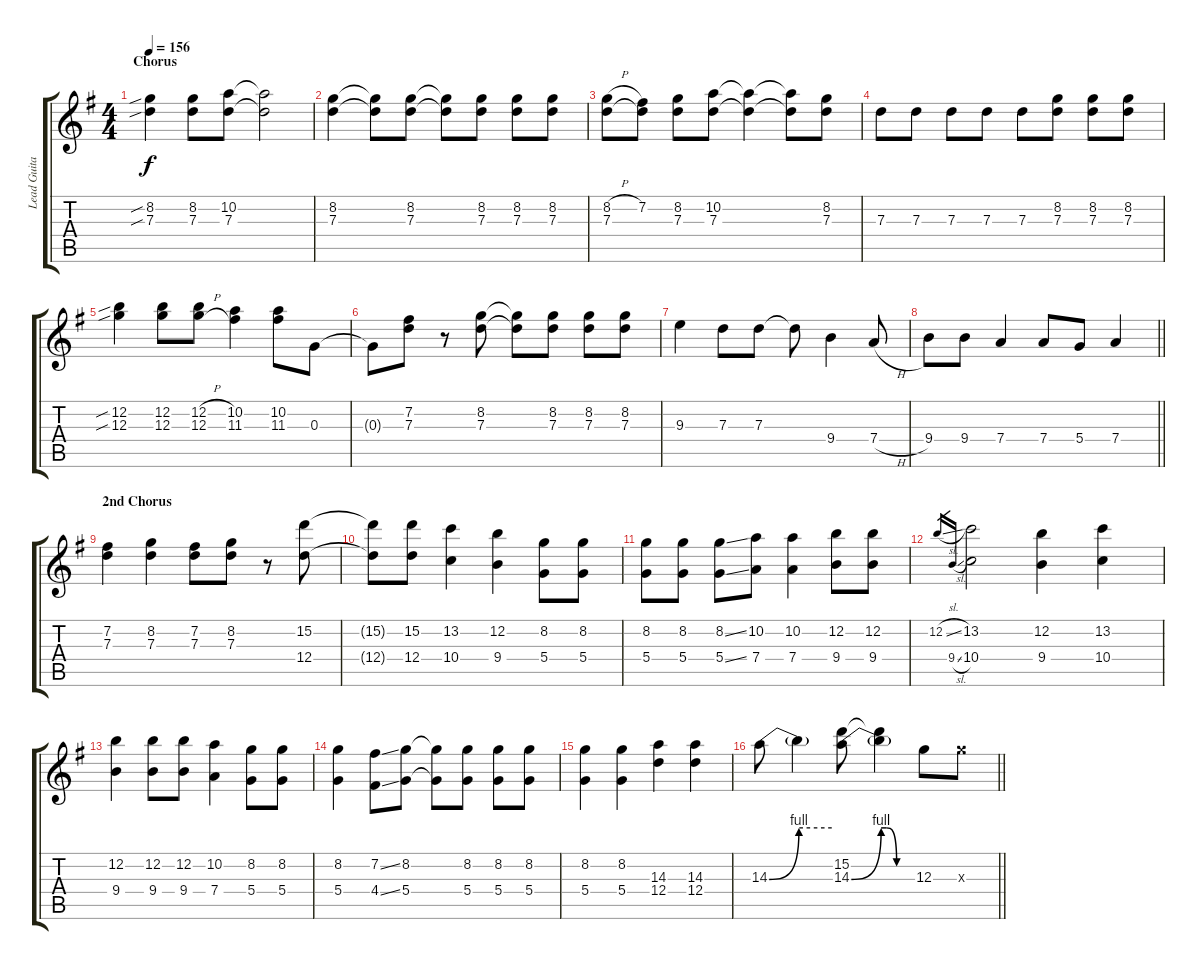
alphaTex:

\track ("Lead Guitar" "Lead Guita") {instrument overdrivenguitar}
\staff {score tabs}
\tuning (E4 B3 G3 D3 A2 E2) {hide}
\ts (4 4)
\section ("" "Chorus")
\tempo 156
\clef g2
\ks g
(8.2{sib} 7.3{sib}).4{dy f} (8.2 7.3).8 (10.2 7.3).8 (10.2{t} 7.3{t}).2 |
(8.2 7.3).4 (8.2{t} 7.3{t}).8 (8.2 7.3).8 (8.2{t} 7.3{t}).8 (8.2 7.3).8 (8.2 7.3).8 (8.2 7.3).8 |
(8.2{h} 7.3).8 (7.2 7.3{t}).8 (8.2 7.3).8 (10.2 7.3).8 (10.2{t} 7.3{t}).4 (10.2{t} 7.3{t}).8 (8.2 7.3).8 |
7.3.8 7.3.8 7.3.8 7.3.8 7.3.8 (8.2 7.3).8 (8.2 7.3).8 (8.2 7.3).8 |
(12.2{sib} 12.3{sib}).4 (12.2 12.3).8 (12.2{h} 12.3{h}).8 (10.2 11.3).4 (10.2 11.3).8 0.3.8 |
0.3{t}.8 (7.2 7.3).8 r.8 (8.2 7.3).8 (8.2{t} 7.3{t}).8 (8.2 7.3).8 (8.2 7.3).8 (8.2 7.3).8 |
9.3.4 7.3.8 7.3.8 7.3{t}.8 9.4.4 7.4{h}.8 |
\barLineRight lightlight
9.4.8 9.4.8 7.4.4 7.4.8 5.4.8 7.4.4 |
\section ("" "2nd Chorus")
(7.2 7.3).4 (8.2 7.3).4 (7.2 7.3).8 (8.2 7.3).8 r.8 (15.2 12.4).8 |
(15.2{t} 12.4{t}).8 (15.2 12.4).8 (13.2 10.4).4 (12.2 9.4).4 (8.2 5.4).8 (8.2 5.4).8 |
(8.2 5.4).8 (8.2 5.4).8 (8.2{ss} 5.4{ss}).8 (10.2 7.4).8 (10.2 7.4).4 (12.2 9.4).8 (12.2 9.4).8 |
12.2{sl}.16{gr} 9.4{sl}.16{gr} (13.2 10.4).2 (12.2 9.4).4 (13.2 10.4).4 |
(12.2 9.4).4 (12.2 9.4).8 (12.2 9.4).8 (10.2 7.4).4 (8.2 5.4).8 (8.2 5.4).8 |
(8.2 5.4).4 (7.2{ss} 4.4{ss}).8 (8.2 5.4).8 (8.2{t} 5.4{t}).8 (8.2 5.4).8 (8.2 5.4).8 (8.2 5.4).8 |
(8.2 5.4).4 (8.2 5.4).4 (14.3 12.4).4 (14.3 12.4).4 |
\barLineRight lightlight
14.3{be (bend 0 0 60 4)}.8 14.3{be (hold 0 4 60 4) t}.4 (15.2 14.3{be (bend 0 0 60 4)}).8 (15.2{t} 14.3{be (custom 0 4 10 4 30 0 60 0) t}).4 12.3.8 12.3{x}.8
